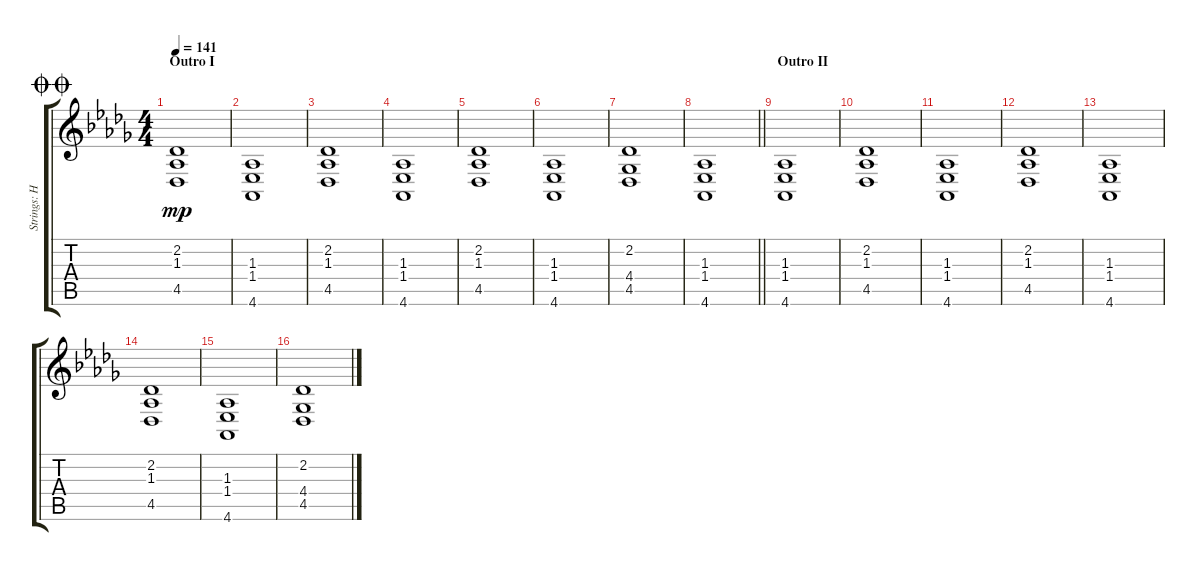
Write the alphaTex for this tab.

\track ("Strings: Holly" "Strings: H") {instrument stringensemble1}
\staff {score tabs}
\tuning (E4 B3 G3 D3 A2 E2) {hide}
\ts (4 4)
\section ("" "Outro I")
\jump doublecoda
\tempo 141
\clef g2
\ks db
(2.2 1.3 4.5).1{dy mp} |
(1.3 1.4 4.6).1 |
(2.2 1.3 4.5).1 |
(1.3 1.4 4.6).1 |
(2.2 1.3 4.5).1 |
(1.3 1.4 4.6).1 |
(2.2 4.4 4.5).1 |
\barLineRight lightlight
(1.3 1.4 4.6).1 |
\section ("" "Outro II")
(1.3 1.4 4.6).1 |
(2.2 1.3 4.5).1 |
(1.3 1.4 4.6).1 |
(2.2 1.3 4.5).1 |
(1.3 1.4 4.6).1 |
(2.2 1.3 4.5).1 |
(1.3 1.4 4.6).1 |
(2.2 4.4 4.5).1
